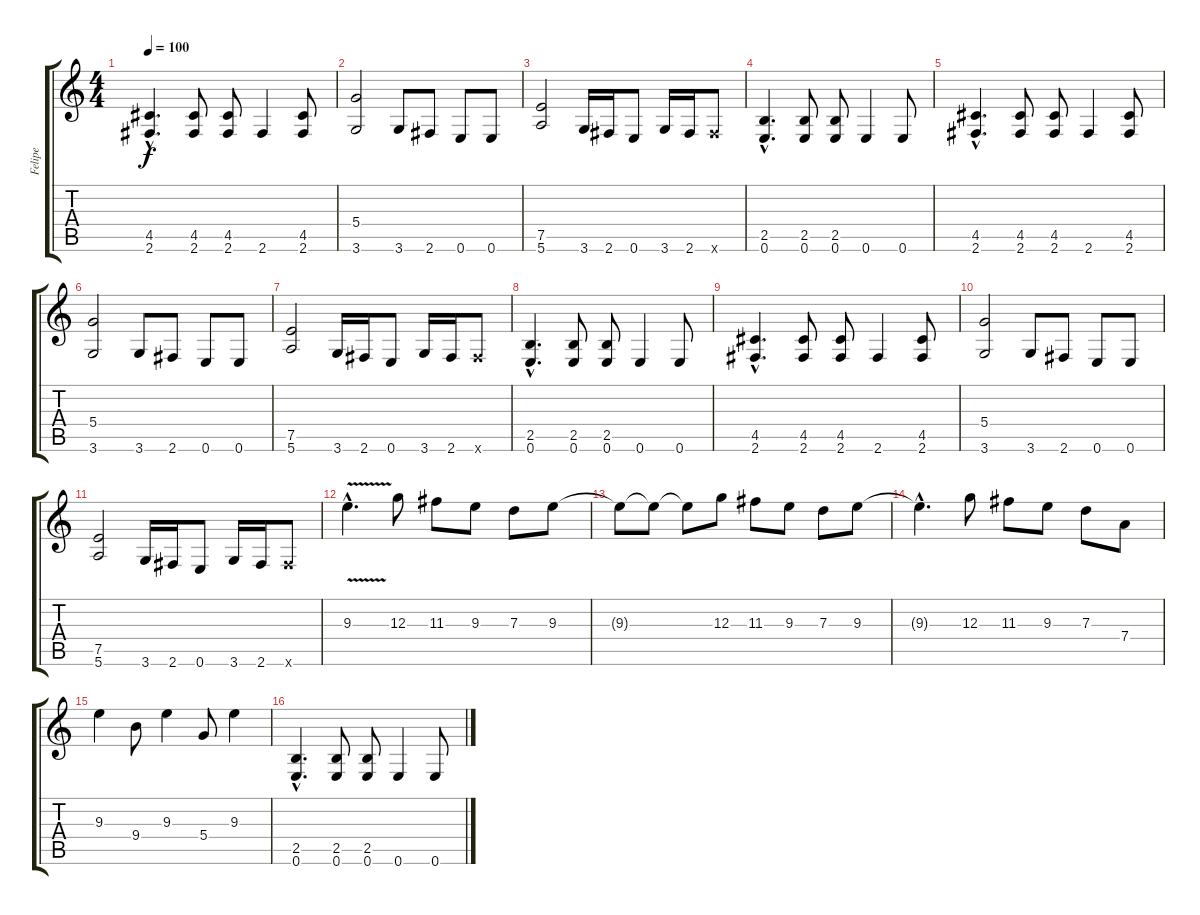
\track ("Felipe" "Felipe") {instrument distortionguitar}
\staff {score tabs}
\tuning (E4 B3 G3 D3 A2 E2) {hide}
\ts (4 4)
\tempo 100
\clef g2
\ks c
(4.5{hac} 2.6{hac}).4{d dy f} (4.5 2.6).8 (4.5 2.6).8 2.6.4 (4.5 2.6).8 |
(5.4 3.6).2 3.6.8 2.6.8 0.6.8 0.6.8 |
(7.5 5.6).2 3.6.16 2.6.16 0.6.8 3.6.16 2.6.16 2.6{x}.8 |
(2.5{hac} 0.6{hac}).4{d} (2.5 0.6).8 (2.5 0.6).8 0.6.4 0.6.8 |
(4.5{hac} 2.6{hac}).4{d} (4.5 2.6).8 (4.5 2.6).8 2.6.4 (4.5 2.6).8 |
(5.4 3.6).2 3.6.8 2.6.8 0.6.8 0.6.8 |
(7.5 5.6).2 3.6.16 2.6.16 0.6.8 3.6.16 2.6.16 2.6{x}.8 |
(2.5{hac} 0.6{hac}).4{d} (2.5 0.6).8 (2.5 0.6).8 0.6.4 0.6.8 |
(4.5{hac} 2.6{hac}).4{d} (4.5 2.6).8 (4.5 2.6).8 2.6.4 (4.5 2.6).8 |
(5.4 3.6).2 3.6.8 2.6.8 0.6.8 0.6.8 |
(7.5 5.6).2 3.6.16 2.6.16 0.6.8 3.6.16 2.6.16 2.6{x}.8 |
9.3{v hac}.4{d} 12.3.8 11.3.8 9.3.8 7.3.8 9.3.8 |
9.3{t}.8 9.3{t}.8 9.3{t}.8 12.3.8 11.3.8 9.3.8 7.3.8 9.3.8 |
9.3{hac t}.4{d} 12.3.8 11.3.8 9.3.8 7.3.8 7.4.8 |
9.3.4 9.4.8 9.3.4 5.4.8 9.3.4 |
(2.5{hac} 0.6{hac}).4{d} (2.5 0.6).8 (2.5 0.6).8 0.6.4 0.6.8
